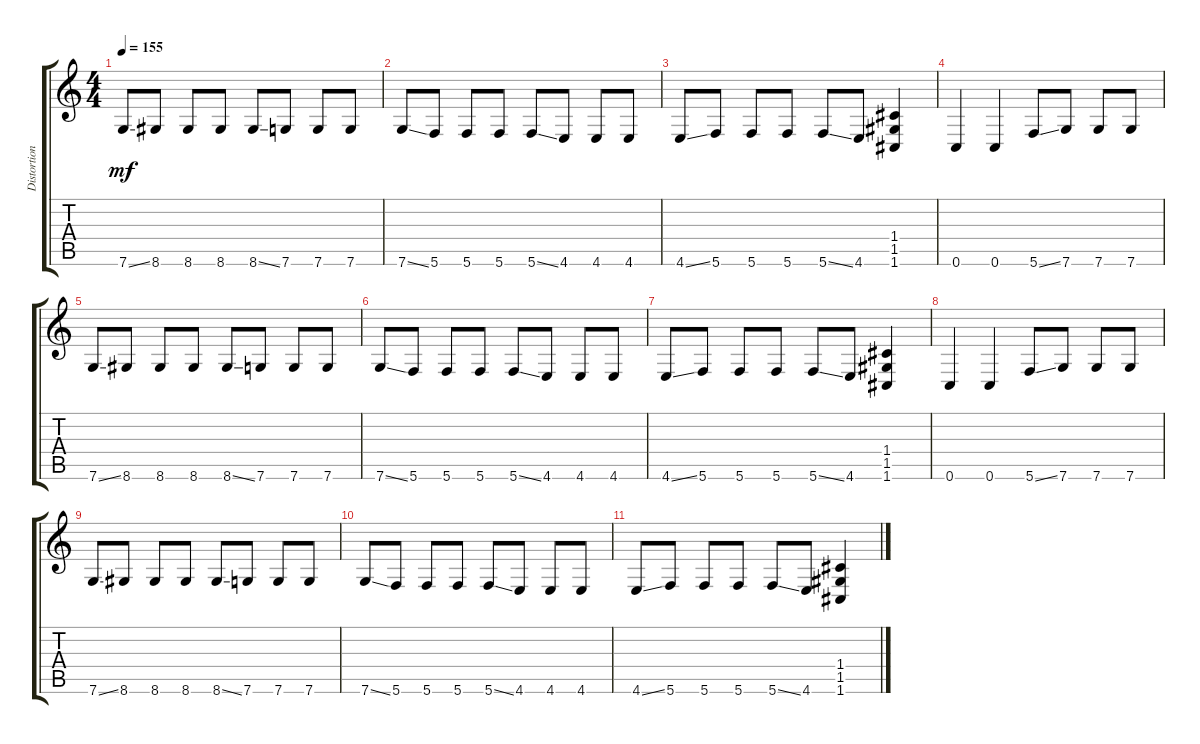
\track ("Distortion Guitar" "Distortion") {instrument distortionguitar}
\staff {score tabs}
\tuning (D4 A3 F3 C3 G2 C2) {hide}
\ts (4 4)
\tempo 155
\clef g2
\ks c
7.6{ss}.8{dy mf} 8.6.8 8.6.8 8.6.8 8.6{ss}.8 7.6.8 7.6.8 7.6.8 |
7.6{ss}.8 5.6.8 5.6.8 5.6.8 5.6{ss}.8 4.6.8 4.6.8 4.6.8 |
4.6{ss}.8 5.6.8 5.6.8 5.6.8 5.6{ss}.8 4.6.8 (1.4 1.5 1.6).4 |
0.6.4 0.6.4 5.6{ss}.8 7.6.8 7.6.8 7.6.8 |
7.6{ss}.8 8.6.8 8.6.8 8.6.8 8.6{ss}.8 7.6.8 7.6.8 7.6.8 |
7.6{ss}.8 5.6.8 5.6.8 5.6.8 5.6{ss}.8 4.6.8 4.6.8 4.6.8 |
4.6{ss}.8 5.6.8 5.6.8 5.6.8 5.6{ss}.8 4.6.8 (1.4 1.5 1.6).4 |
0.6.4 0.6.4 5.6{ss}.8 7.6.8 7.6.8 7.6.8 |
7.6{ss}.8 8.6.8 8.6.8 8.6.8 8.6{ss}.8 7.6.8 7.6.8 7.6.8 |
7.6{ss}.8 5.6.8 5.6.8 5.6.8 5.6{ss}.8 4.6.8 4.6.8 4.6.8 |
4.6{ss}.8 5.6.8 5.6.8 5.6.8 5.6{ss}.8 4.6.8 (1.4 1.5 1.6).4
